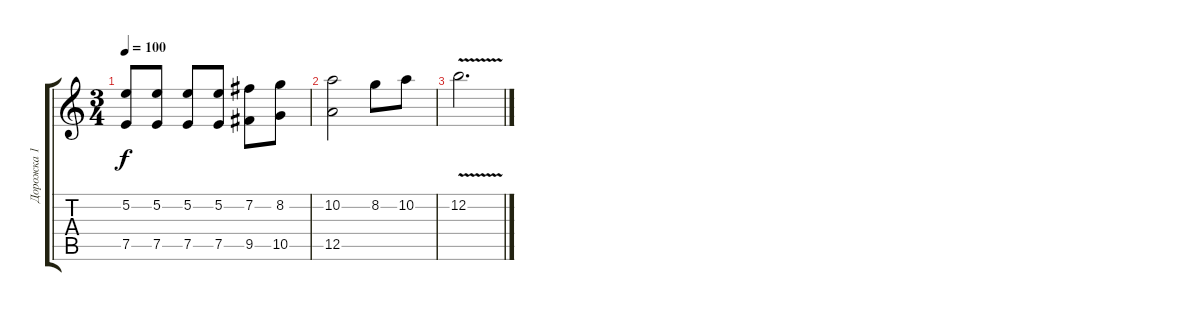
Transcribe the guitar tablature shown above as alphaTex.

\track ("Дорожка 1" "Дорожка 1") {instrument acousticguitarnylon}
\staff {score tabs}
\tuning (E4 B3 G3 D3 A2 E2) {hide}
\ts (3 4)
\tempo 100
\clef g2
\ks c
(5.2 7.5).8{dy f} (5.2 7.5).8 (5.2 7.5).8 (5.2 7.5).8 (7.2 9.5).8 (8.2 10.5).8 |
(10.2 12.5).2 8.2.8 10.2.8 |
12.2{v}.2{d}
